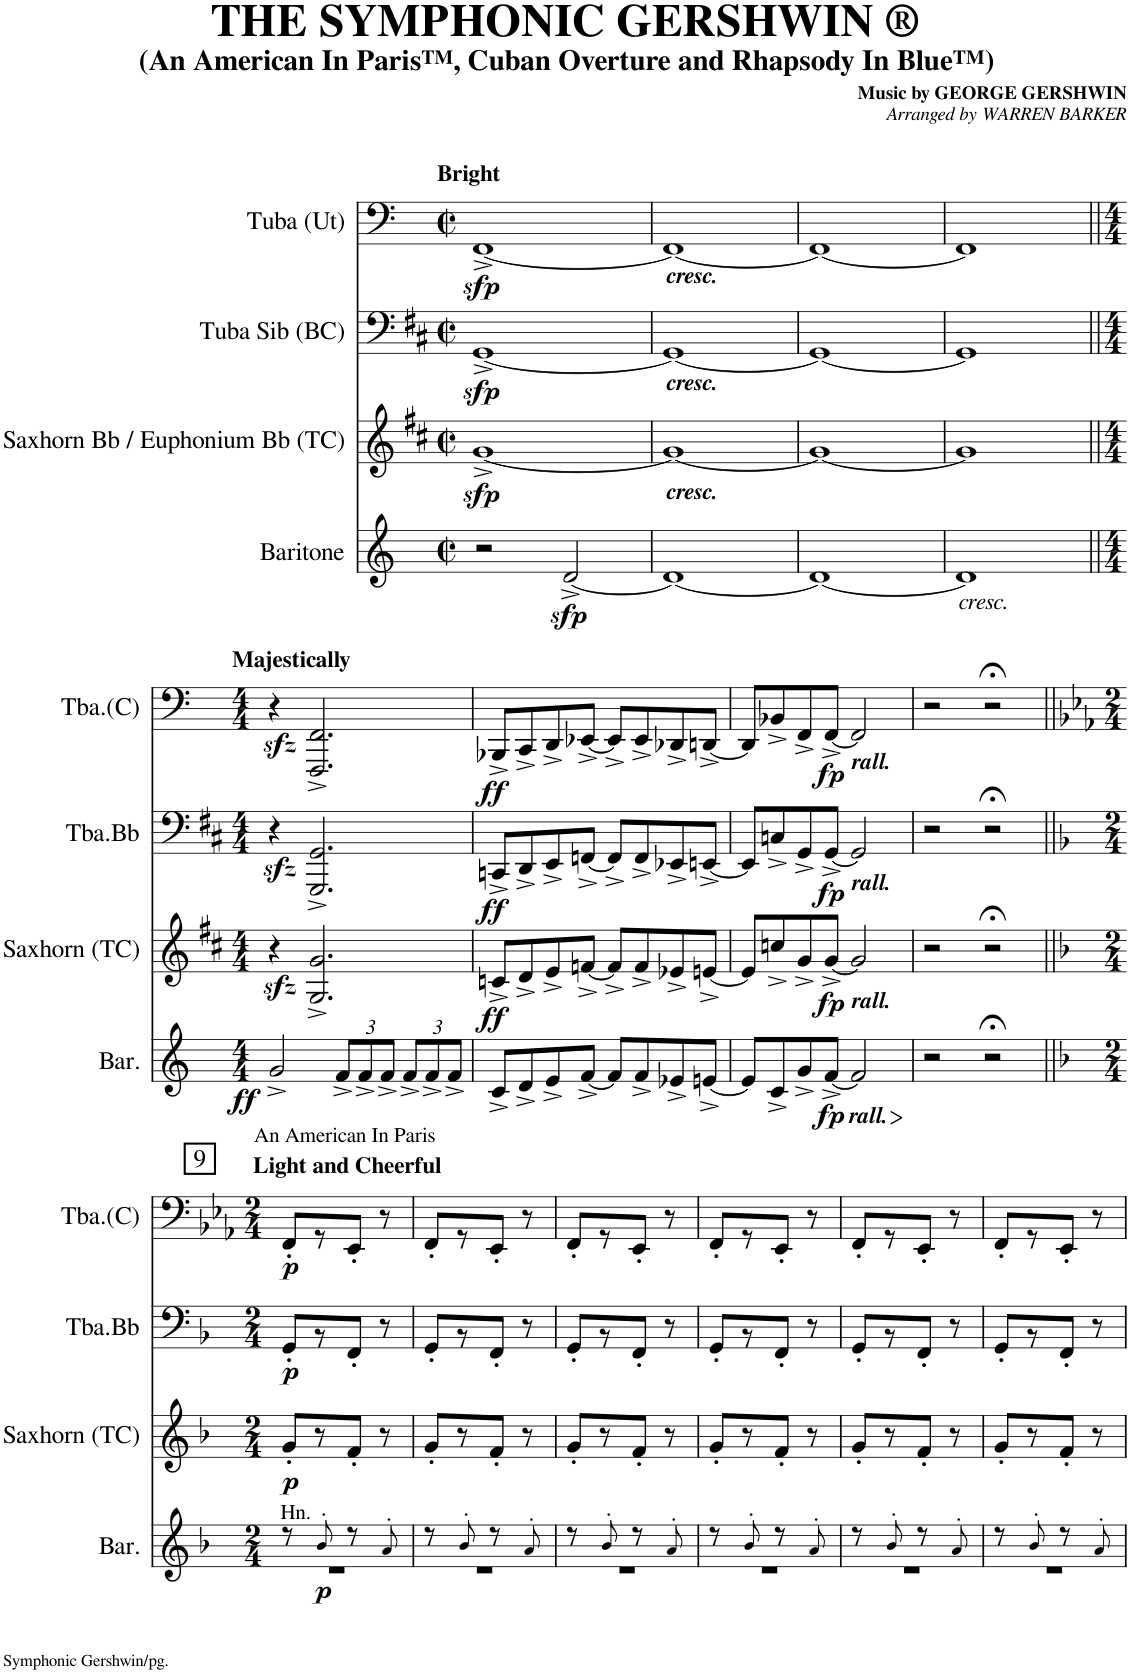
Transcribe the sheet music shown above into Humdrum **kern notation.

**kern	**dynam	**kern	**dynam	**kern	**dynam	**kern	**dynam
*part4	*part4	*part3	*part3	*part2	*part2	*part1	*part1
*staff4	*staff4	*staff3	*staff3	*staff2	*staff2	*staff1	*staff1
*I"Baritone	*	*I"Saxhorn Bb / Euphonium Bb (TC)	*	*I"Tuba Sib (BC)	*	*I"Tuba (Ut)	*
*I'Bar.	*	*I'Saxhorn (TC)	*	*I'Tba.Bb	*	*	*
*clefG2	*	*clefG2	*	*clefF4	*	*clefF4	*
*Trd1c2	*	*Trd15c26	*	*Trd1c2	*	*	*
*k[]	*	*k[f#c#]	*	*k[f#c#]	*	*k[]	*
*M2/2	*	*M2/2	*	*M2/2	*	*M2/2	*
*met(c|)	*	*met(c|)	*	*met(c|)	*	*met(c|)	*
=1	=1	=1	=1	=1	=1	=1	=1
!	!	!	!	!	!	!LO:TX:a:B:t=Bright	!
!	!	!	!LO:DY:b	!	!LO:DY:b	!	!LO:DY:b
2r	.	[1g^	sfp	[1GG^	sfp	[1FF^	sfp
!	!LO:DY:b	!	!	!	!	!	!
[2d^/	sfp	.	.	.	.	.	.
=2	=2	=2	=2	=2	=2	=2	=2
!	!	!	!	!	!	!LO:TX:b:Bi:t=cresc.	!
!	!	!	!	!LO:TX:b:Bi:t=cresc.	!	!	!
!	!	!LO:TX:b:Bi:t=cresc.	!	!	!	!	!
1d_	.	1g_	.	1GG_	.	1FF_	.
=3	=3	=3	=3	=3	=3	=3	=3
1d_	.	1g_	.	1GG_	.	1FF_	.
=4	=4	=4	=4	=4	=4	=4	=4
!LO:TX:b:i:t=cresc.	!	!	!	!	!	!	!
1d]	.	1g]	.	1GG]	.	1FF]	.
!!LO:LB:g=z
=5||	=5||	=5||	=5||	=5||	=5||	=5||	=5||
*M4/4	*	*M4/4	*	*M4/4	*	*M4/4	*
!	!	!	!	!	!	!LO:TX:a:B:t=Majestically	!
!	!LO:DY:b	!	!	!	!	!	!
2g^/	ff	4r	.	4r	.	4r	.
.	.	2.G/zz<^ 2.g/zz<^	.	2.GGG/zz<^ 2.GG/zz<^	.	2.FFF/zz<^ 2.FF/zz<^	.
*Xbrackettup	*	*	*	*	*	*	*
12f^/L	.	.	.	.	.	.	.
12f^/	.	.	.	.	.	.	.
12f^/J	.	.	.	.	.	.	.
12f^/L	.	.	.	.	.	.	.
12f^/	.	.	.	.	.	.	.
12f^/J	.	.	.	.	.	.	.
=6	=6	=6	=6	=6	=6	=6	=6
!	!	!	!LO:DY:b	!	!LO:DY:b	!	!LO:DY:b
8c^/L	.	8cn^/L	ff	8CCn^/L	ff	8BBB-X^/L	ff
8d^/	.	8d^/	.	8DD^/	.	8CC^/	.
8e^/	.	8e^/	.	8EE^/	.	8DD^/	.
[8f^/J	.	[8fn^/J	.	[8FFn^/J	.	[8EE-X^/J	.
8f/L]	.	8f^/L]	.	8FF^/L]	.	8EE-^/L]	.
8f^/	.	8f^/	.	8FF^/	.	8EE-^/	.
8e-X^/	.	8e-X^/	.	8EE-X^/	.	8DD-X^/	.
[8en^/J	.	[8en^/J	.	[8EEn^/J	.	[8DDn^/J	.
=7	=7	=7	=7	=7	=7	=7	=7
8e/L]	.	8e/L]	.	8EE/L]	.	8DD/L]	.
8c^/	.	8ccn^/	.	8Cn^/	.	8BB-X^/	.
8g^/	.	8g^/	.	8GG^/	.	8FF^/	.
!	!LO:DY:b	!	!LO:DY:b	!	!LO:DY:b	!	!LO:DY:b
[8f^/J	fp	[8g^/J	fp	[8GG^/J	fp	[8FF^/J	fp
!	!	!	!	!	!	!LO:TX:b:Bi:t=rall.	!
!	!	!	!	!LO:TX:b:Bi:t=rall.	!	!	!
!	!	!LO:TX:b:Bi:t=rall.	!	!	!	!	!
!LO:TX:b:Bi:t=rall.	!	!	!	!	!	!	!
!	!LO:HP:b	!	!	!	!	!	!
2f/]	>	2g/]	.	2GG/]	.	2FF/]	.
.	]	.	.	.	.	.	.
=8	=8	=8	=8	=8	=8	=8	=8
2r	.	2r	.	2r	.	2r	.
2r;<	.	2r;<	.	2r;<	.	2r;<	.
!!LO:LB:g=z
=9||	=9||	=9||	=9||	=9||	=9||	=9||	=9||
!!LO:REH:place=s1:a:cj:fs=12:t=9
*k[b-]	*	*k[b-]	*	*k[b-]	*	*k[b-e-a-]	*
*M2/4	*	*M2/4	*	*M2/4	*	*M2/4	*
*^	*	*	*	*	*	*	*
!	!	!	!	!	!	!	!LO:TX:a:B:t=Light and Cheerful	!
!	!	!	!	!	!	!	!LO:TX:a:t=An American In Paris	!
!LO:TX:a:t=Hn.	!	!	!	!	!	!	!	!
!	!	!	!	!LO:DY:b	!	!LO:DY:b	!	!LO:DY:b
8r	2r	.	8g'/L	p	8GG'/L	p	8FF'/L	p
!	!	!LO:DY:b	!	!	!	!	!	!
8b-'/	.	p	8r	.	8r	.	8r	.
8r	.	.	8f'/J	.	8FF'/J	.	8EE-'/J	.
8a'/	.	.	8r	.	8r	.	8r	.
=10	=10	=10	=10	=10	=10	=10	=10	=10
8r	2r	.	8g'/L	.	8GG'/L	.	8FF'/L	.
8b-'/	.	.	8r	.	8r	.	8r	.
8r	.	.	8f'/J	.	8FF'/J	.	8EE-'/J	.
8a'/	.	.	8r	.	8r	.	8r	.
=11	=11	=11	=11	=11	=11	=11	=11	=11
8r	2r	.	8g'/L	.	8GG'/L	.	8FF'/L	.
8b-'/	.	.	8r	.	8r	.	8r	.
8r	.	.	8f'/J	.	8FF'/J	.	8EE-'/J	.
8a'/	.	.	8r	.	8r	.	8r	.
=12	=12	=12	=12	=12	=12	=12	=12	=12
8r	2r	.	8g'/L	.	8GG'/L	.	8FF'/L	.
8b-'/	.	.	8r	.	8r	.	8r	.
8r	.	.	8f'/J	.	8FF'/J	.	8EE-'/J	.
8a'/	.	.	8r	.	8r	.	8r	.
=13	=13	=13	=13	=13	=13	=13	=13	=13
8r	2r	.	8g'/L	.	8GG'/L	.	8FF'/L	.
8b-'/	.	.	8r	.	8r	.	8r	.
8r	.	.	8f'/J	.	8FF'/J	.	8EE-'/J	.
8a'/	.	.	8r	.	8r	.	8r	.
=14	=14	=14	=14	=14	=14	=14	=14	=14
8r	2r	.	8g'/L	.	8GG'/L	.	8FF'/L	.
8b-'/	.	.	8r	.	8r	.	8r	.
8r	.	.	8f'/J	.	8FF'/J	.	8EE-'/J	.
8a'/	.	.	8r	.	8r	.	8r	.
*v	*v	*	*	*	*	*	*	*
=	=	=	=	=	=	=	=
*-	*-	*-	*-	*-	*-	*-	*-
